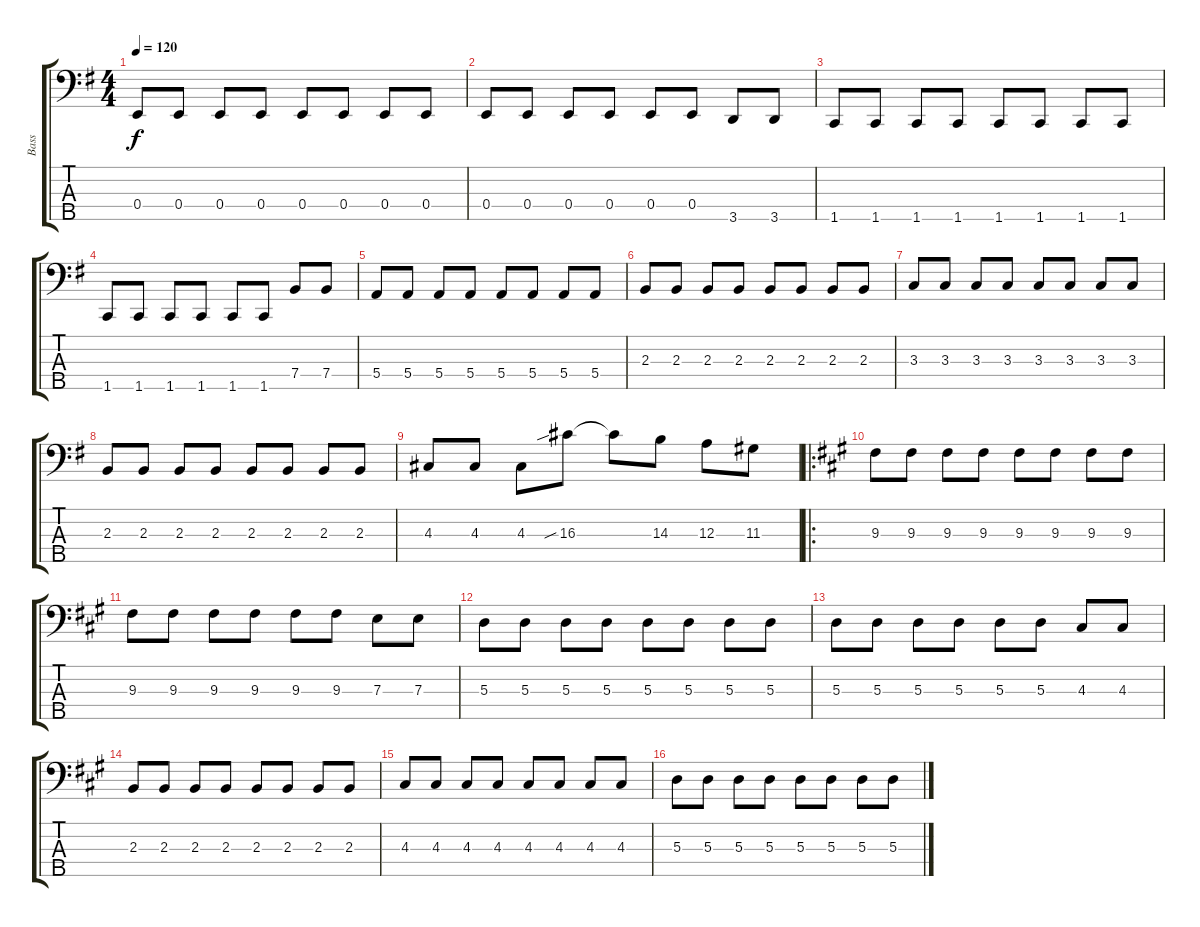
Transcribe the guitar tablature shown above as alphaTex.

\track ("Bass" "Bass") {instrument electricbassfinger}
\staff {score tabs}
\tuning (G2 D2 A1 E1 B0) {hide}
\ts (4 4)
\tempo 120
\clef f4
\ks g
0.4.8{dy f} 0.4.8 0.4.8 0.4.8 0.4.8 0.4.8 0.4.8 0.4.8 |
0.4.8 0.4.8 0.4.8 0.4.8 0.4.8 0.4.8 3.5.8 3.5.8 |
1.5.8 1.5.8 1.5.8 1.5.8 1.5.8 1.5.8 1.5.8 1.5.8 |
1.5.8 1.5.8 1.5.8 1.5.8 1.5.8 1.5.8 7.4.8 7.4.8 |
5.4.8 5.4.8 5.4.8 5.4.8 5.4.8 5.4.8 5.4.8 5.4.8 |
2.3.8 2.3.8 2.3.8 2.3.8 2.3.8 2.3.8 2.3.8 2.3.8 |
3.3.8 3.3.8 3.3.8 3.3.8 3.3.8 3.3.8 3.3.8 3.3.8 |
2.3.8 2.3.8 2.3.8 2.3.8 2.3.8 2.3.8 2.3.8 2.3.8 |
4.3.8 4.3.8 4.3.8 16.3{sib}.8 16.3{t}.8 14.3.8 12.3.8 11.3.8 |
\ro
\ks a
9.3.8 9.3.8 9.3.8 9.3.8 9.3.8 9.3.8 9.3.8 9.3.8 |
9.3.8 9.3.8 9.3.8 9.3.8 9.3.8 9.3.8 7.3.8 7.3.8 |
5.3.8 5.3.8 5.3.8 5.3.8 5.3.8 5.3.8 5.3.8 5.3.8 |
5.3.8 5.3.8 5.3.8 5.3.8 5.3.8 5.3.8 4.3.8 4.3.8 |
2.3.8 2.3.8 2.3.8 2.3.8 2.3.8 2.3.8 2.3.8 2.3.8 |
4.3.8 4.3.8 4.3.8 4.3.8 4.3.8 4.3.8 4.3.8 4.3.8 |
5.3.8 5.3.8 5.3.8 5.3.8 5.3.8 5.3.8 5.3.8 5.3.8
